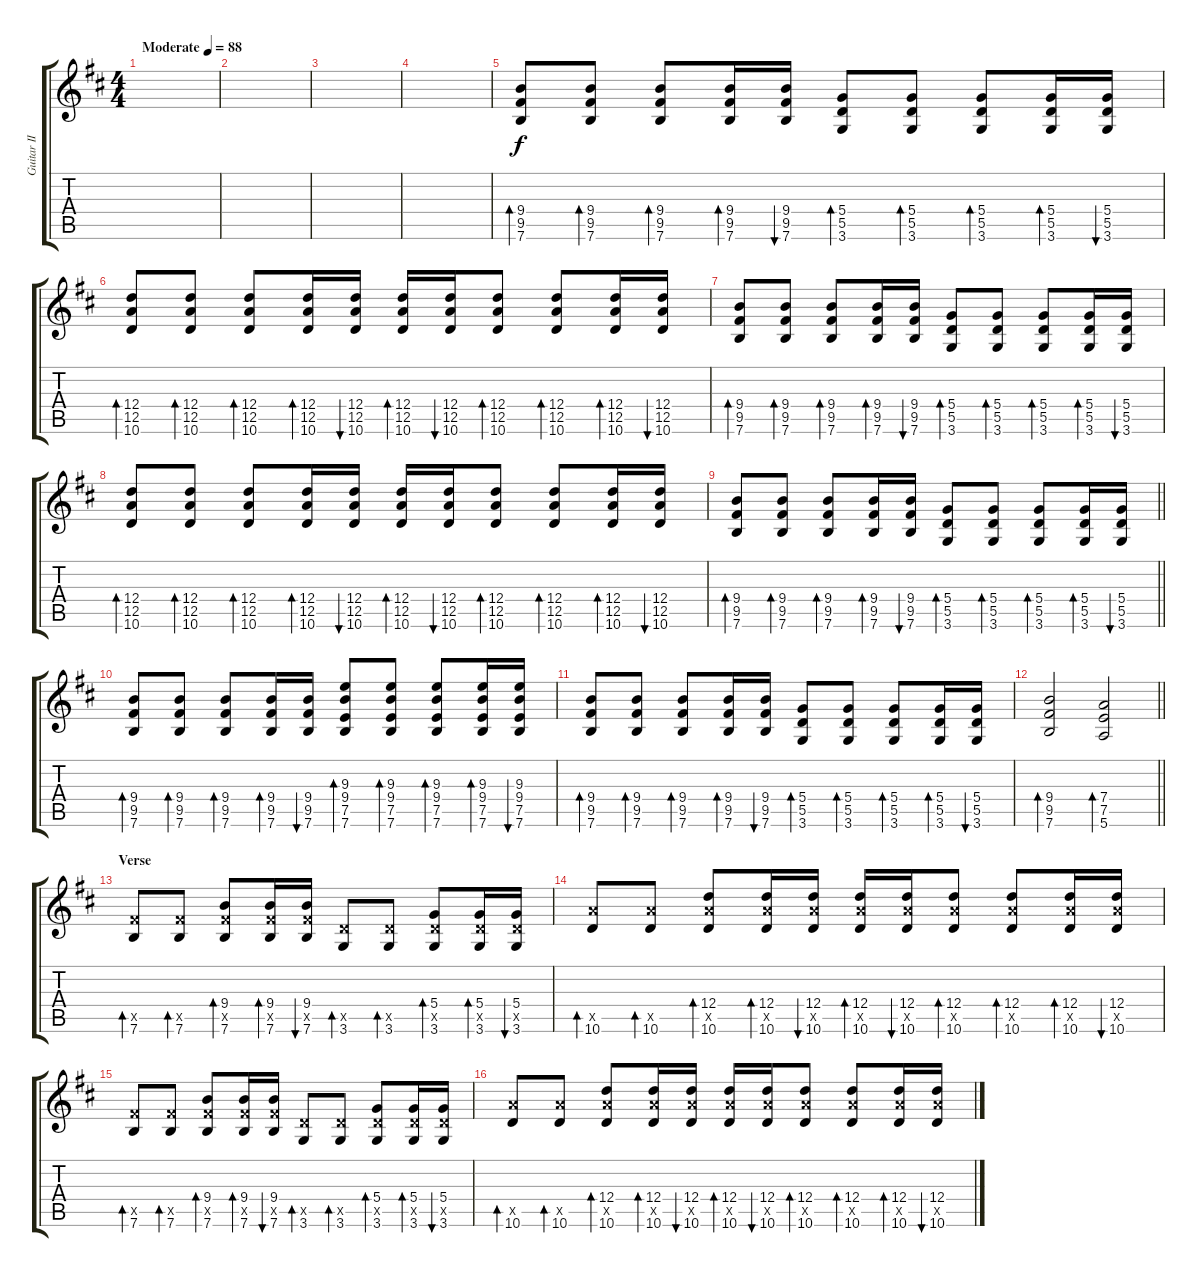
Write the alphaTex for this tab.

\track ("Guitar II" "Guitar II") {instrument overdrivenguitar}
\staff {score tabs}
\tuning (E4 B3 G3 D3 A2 E2) {hide}
\ts (4 4)
\tempo (88 "Moderate")
\clef g2
\ks bminor
|
|
|
|
(9.4 9.5 7.6).8{bd 60} (9.4 9.5 7.6).8{bd 60} (9.4 9.5 7.6).8{bd 60} (9.4 9.5 7.6).16{bd 60} (9.4 9.5 7.6).16{bu 60} (5.4 5.5 3.6).8{bd 60} (5.4 5.5 3.6).8{bd 60} (5.4 5.5 3.6).8{bd 60} (5.4 5.5 3.6).16{bd 60} (5.4 5.5 3.6).16{bu 60} |
(12.4 12.5 10.6).8{bd 60} (12.4 12.5 10.6).8{bd 60} (12.4 12.5 10.6).8{bd 60} (12.4 12.5 10.6).16{bd 60} (12.4 12.5 10.6).16{bu 60} (12.4 12.5 10.6).16{bd 60} (12.4 12.5 10.6).16{bu 60} (12.4 12.5 10.6).8{bd 60} (12.4 12.5 10.6).8{bd 60} (12.4 12.5 10.6).16{bd 60} (12.4 12.5 10.6).16{bu 60} |
(9.4 9.5 7.6).8{bd 60} (9.4 9.5 7.6).8{bd 60} (9.4 9.5 7.6).8{bd 60} (9.4 9.5 7.6).16{bd 60} (9.4 9.5 7.6).16{bu 60} (5.4 5.5 3.6).8{bd 60} (5.4 5.5 3.6).8{bd 60} (5.4 5.5 3.6).8{bd 60} (5.4 5.5 3.6).16{bd 60} (5.4 5.5 3.6).16{bu 60} |
(12.4 12.5 10.6).8{bd 60} (12.4 12.5 10.6).8{bd 60} (12.4 12.5 10.6).8{bd 60} (12.4 12.5 10.6).16{bd 60} (12.4 12.5 10.6).16{bu 60} (12.4 12.5 10.6).16{bd 60} (12.4 12.5 10.6).16{bu 60} (12.4 12.5 10.6).8{bd 60} (12.4 12.5 10.6).8{bd 60} (12.4 12.5 10.6).16{bd 60} (12.4 12.5 10.6).16{bu 60} |
\barLineRight lightlight
(9.4 9.5 7.6).8{bd 60} (9.4 9.5 7.6).8{bd 60} (9.4 9.5 7.6).8{bd 60} (9.4 9.5 7.6).16{bd 60} (9.4 9.5 7.6).16{bu 60} (5.4 5.5 3.6).8{bd 60} (5.4 5.5 3.6).8{bd 60} (5.4 5.5 3.6).8{bd 60} (5.4 5.5 3.6).16{bd 60} (5.4 5.5 3.6).16{bu 60} |
(9.4 9.5 7.6).8{bd 60} (9.4 9.5 7.6).8{bd 60} (9.4 9.5 7.6).8{bd 60} (9.4 9.5 7.6).16{bd 60} (9.4 9.5 7.6).16{bu 60} (9.3 9.4 7.5 7.6).8{bd 60} (9.3 9.4 7.5 7.6).8{bd 60} (9.3 9.4 7.5 7.6).8{bd 60} (9.3 9.4 7.5 7.6).16{bd 60} (9.3 9.4 7.5 7.6).16{bu 60} |
(9.4 9.5 7.6).8{bd 60} (9.4 9.5 7.6).8{bd 60} (9.4 9.5 7.6).8{bd 60} (9.4 9.5 7.6).16{bd 60} (9.4 9.5 7.6).16{bu 60} (5.4 5.5 3.6).8{bd 60} (5.4 5.5 3.6).8{bd 60} (5.4 5.5 3.6).8{bd 60} (5.4 5.5 3.6).16{bd 60} (5.4 5.5 3.6).16{bu 60} |
\barLineRight lightlight
(9.4 9.5 7.6).2{bd 60} (7.4 7.5 5.6).2{bd 60} |
\section ("" "Verse")
(9.5{x} 7.6).8{bd 60 instrument electricguitarclean} (9.5{x} 7.6).8{bd 60} (9.4 9.5{x} 7.6).8{bd 60} (9.4 9.5{x} 7.6).16{bd 60} (9.4 9.5{x} 7.6).16{bu 60} (5.5{x} 3.6).8{bd 60} (5.5{x} 3.6).8{bd 60} (5.4 5.5{x} 3.6).8{bd 60} (5.4 5.5{x} 3.6).16{bd 60} (5.4 5.5{x} 3.6).16{bu 60} |
(12.5{x} 10.6).8{bd 60} (12.5{x} 10.6).8{bd 60} (12.4 12.5{x} 10.6).8{bd 60} (12.4 12.5{x} 10.6).16{bd 60} (12.4 12.5{x} 10.6).16{bu 60} (12.4 12.5{x} 10.6).16{bd 60} (12.4 12.5{x} 10.6).16{bu 60} (12.4 12.5{x} 10.6).8{bd 60} (12.4 12.5{x} 10.6).8{bd 60} (12.4 12.5{x} 10.6).16{bd 60} (12.4 12.5{x} 10.6).16{bu 60} |
(9.5{x} 7.6).8{bd 60} (9.5{x} 7.6).8{bd 60} (9.4 9.5{x} 7.6).8{bd 60} (9.4 9.5{x} 7.6).16{bd 60} (9.4 9.5{x} 7.6).16{bu 60} (5.5{x} 3.6).8{bd 60} (5.5{x} 3.6).8{bd 60} (5.4 5.5{x} 3.6).8{bd 60} (5.4 5.5{x} 3.6).16{bd 60} (5.4 5.5{x} 3.6).16{bu 60} |
(12.5{x} 10.6).8{bd 60} (12.5{x} 10.6).8{bd 60} (12.4 12.5{x} 10.6).8{bd 60} (12.4 12.5{x} 10.6).16{bd 60} (12.4 12.5{x} 10.6).16{bu 60} (12.4 12.5{x} 10.6).16{bd 60} (12.4 12.5{x} 10.6).16{bu 60} (12.4 12.5{x} 10.6).8{bd 60} (12.4 12.5{x} 10.6).8{bd 60} (12.4 12.5{x} 10.6).16{bd 60} (12.4 12.5{x} 10.6).16{bu 60}
